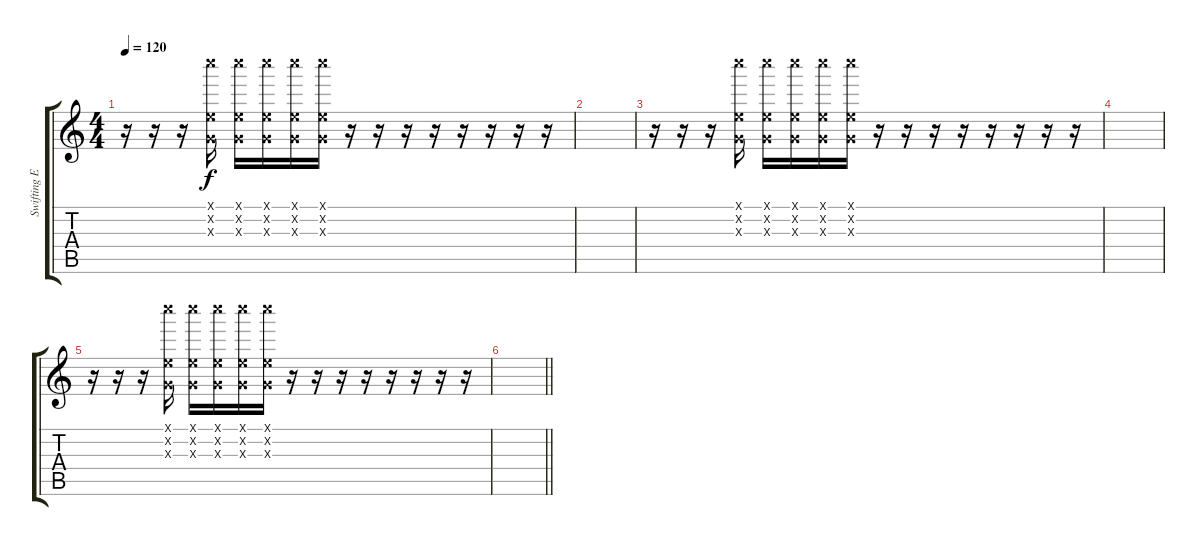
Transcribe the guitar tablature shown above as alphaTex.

\track ("Swifting Effect" "Swifting E") {instrument electricguitarmuted}
\staff {score tabs}
\tuning (E4 B3 G3 D3 A2 E2) {hide}
\ts (4 4)
\tempo 120
\clef g2
\ks c
r.16{dy f} r.16 r.16 (0.1{x} 25.2{x} 0.3{x}).16 (0.1{x} 25.2{x} 0.3{x}).16 (0.1{x} 25.2{x} 0.3{x}).16 (0.1{x} 25.2{x} 0.3{x}).16 (0.1{x} 25.2{x} 0.3{x}).16 r.16 r.16 r.16 r.16 r.16 r.16 r.16 r.16 |
|
r.16 r.16 r.16 (0.1{x} 25.2{x} 0.3{x}).16 (0.1{x} 25.2{x} 0.3{x}).16 (0.1{x} 25.2{x} 0.3{x}).16 (0.1{x} 25.2{x} 0.3{x}).16 (0.1{x} 25.2{x} 0.3{x}).16 r.16 r.16 r.16 r.16 r.16 r.16 r.16 r.16 |
|
r.16 r.16 r.16 (0.1{x} 25.2{x} 0.3{x}).16 (0.1{x} 25.2{x} 0.3{x}).16 (0.1{x} 25.2{x} 0.3{x}).16 (0.1{x} 25.2{x} 0.3{x}).16 (0.1{x} 25.2{x} 0.3{x}).16 r.16 r.16 r.16 r.16 r.16 r.16 r.16 r.16 |
\barLineRight lightlight
